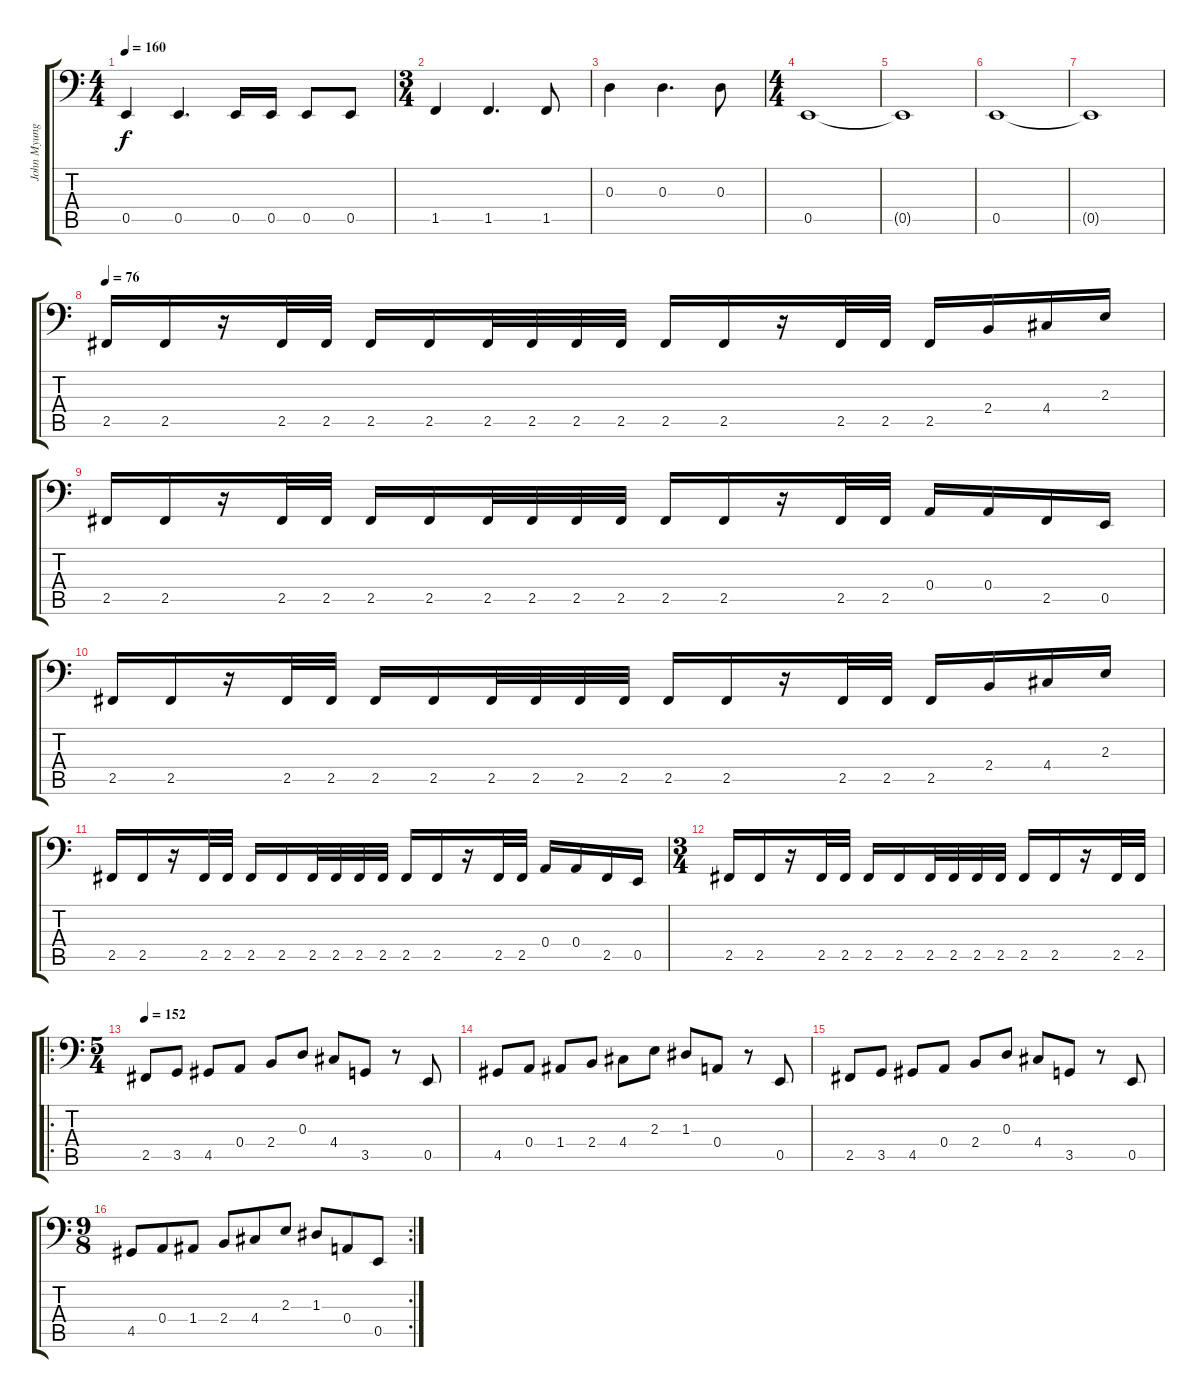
\track ("John Myung (Bass)" "John Myung") {instrument electricbassfinger}
\staff {score tabs}
\tuning (C3 G2 D2 A1 E1 B0) {hide}
\ts (4 4)
\tempo 160
\clef f4
\ks c
0.5.4{dy f} 0.5.4{d} 0.5.16 0.5.16 0.5.8 0.5.8 |
\ts (3 4)
1.5.4 1.5.4{d} 1.5.8 |
0.3.4 0.3.4{d} 0.3.8 |
\ts (4 4)
0.5.1 |
0.5{t}.1 |
0.5.1 |
0.5{t}.1 |
\tempo 76
2.5.16 2.5.16 r.16 2.5.32 2.5.32 2.5.16 2.5.16 2.5.32 2.5.32 2.5.32 2.5.32 2.5.16 2.5.16 r.16 2.5.32 2.5.32 2.5.16 2.4.16 4.4.16 2.3.16 |
2.5.16 2.5.16 r.16 2.5.32 2.5.32 2.5.16 2.5.16 2.5.32 2.5.32 2.5.32 2.5.32 2.5.16 2.5.16 r.16 2.5.32 2.5.32 0.4.16 0.4.16 2.5.16 0.5.16 |
2.5.16 2.5.16 r.16 2.5.32 2.5.32 2.5.16 2.5.16 2.5.32 2.5.32 2.5.32 2.5.32 2.5.16 2.5.16 r.16 2.5.32 2.5.32 2.5.16 2.4.16 4.4.16 2.3.16 |
2.5.16 2.5.16 r.16 2.5.32 2.5.32 2.5.16 2.5.16 2.5.32 2.5.32 2.5.32 2.5.32 2.5.16 2.5.16 r.16 2.5.32 2.5.32 0.4.16 0.4.16 2.5.16 0.5.16 |
\ts (3 4)
2.5.16 2.5.16 r.16 2.5.32 2.5.32 2.5.16 2.5.16 2.5.32 2.5.32 2.5.32 2.5.32 2.5.16 2.5.16 r.16 2.5.32 2.5.32 |
\ro
\ts (5 4)
\tempo 152
2.5.8 3.5.8 4.5.8 0.4.8 2.4.8 0.3.8 4.4.8 3.5.8 r.8 0.5.8 |
4.5.8 0.4.8 1.4.8 2.4.8 4.4.8 2.3.8 1.3.8 0.4.8 r.8 0.5.8 |
2.5.8 3.5.8 4.5.8 0.4.8 2.4.8 0.3.8 4.4.8 3.5.8 r.8 0.5.8 |
\rc 2
\ts (9 8)
4.5.8 0.4.8 1.4.8 2.4.8 4.4.8 2.3.8 1.3.8 0.4.8 0.5.8
